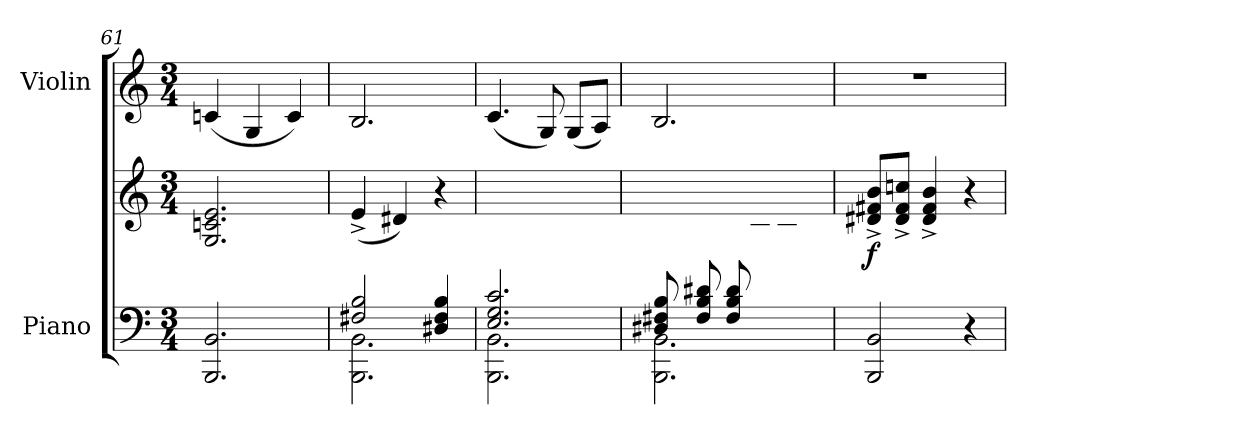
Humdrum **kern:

**kern	**kern	**dynam	**kern	**dynam
*part2	*part2	*part2	*part1	*part1
*staff3	*staff2	*staff2/3	*staff1	*staff1
*I"Piano	*	*	*I"Violin	*
*I'Pno	*	*	*I'Vln	*
*clefF4	*clefG2	*	*clefG2	*
*k[]	*k[]	*	*k[]	*
*M3/4	*M3/4	*	*M3/4	*
=61	=61	=61	=61	=61
2.BBB/ 2.BB/	2.G/ 2.cn/ 2.e/	.	(<4cn/	.
.	.	.	4G/	.
.	.	.	4c/)	.
=62	=62	=62	=62	=62
*^	*	*	*	*
2F#X/ 2B/	2.BBB\ 2.BB\	(<4e^/	.	2.B/	.
.	.	4d#X/)	.	.	.
4D#X/ 4F#/ 4B/	.	4r	.	.	.
!!LO:PB:g=z
=63	=63	=63	=63	=63	=63
!	!	!	!LO:DY:b	!	!
!	!	!	!LO:DY:n=1:b	!	!
2.E/ 2.G/ 2.c/	2.BBB\ 2.BB\	2.ryy	other-dynamics f	(<4.c/	.
!	!	!	!	!	!LO:DY:a
.	.	.	.	8G/)	other-dynamics
.	.	.	.	(<8G/L	.
.	.	.	.	8A/J)	.
=64	=64	=64	=64	=64	=64
!	!	!	!LO:DY:a	!	!LO:DY:a
8D#X/ 8F#X/ 8B/L	2.BBB\ 2.BB\	4.ryy	other-dynamics	2.B/	other-dynamics
8F#/ 8B/ 8d#X/	.	.	.	.	.
8F#/ 8B/ 8d#/	.	.	.	.	.
4.ryy	.	8B\ 8d#X\ 8f\	.	.	.
.	.	8B\ 8d#\ 8f\	.	.	.
.	.	8d#\ 8f\ 8b\J	.	.	.
*v	*v	*	*	*	*
=65	=65	=65	=65	=65
!	!	!LO:DY:b	!	!
2BBB/ 2BB/	8d#X/^ 8f#X/^ 8b/^L	f	2.r	.
.	8d#/^ 8f#/^ 8ccn/^J	.	.	.
.	4d#/^ 4f#/^ 4b/^	.	.	.
4r	4r	.	.	.
=	=	=	=	=
*-	*-	*-	*-	*-
